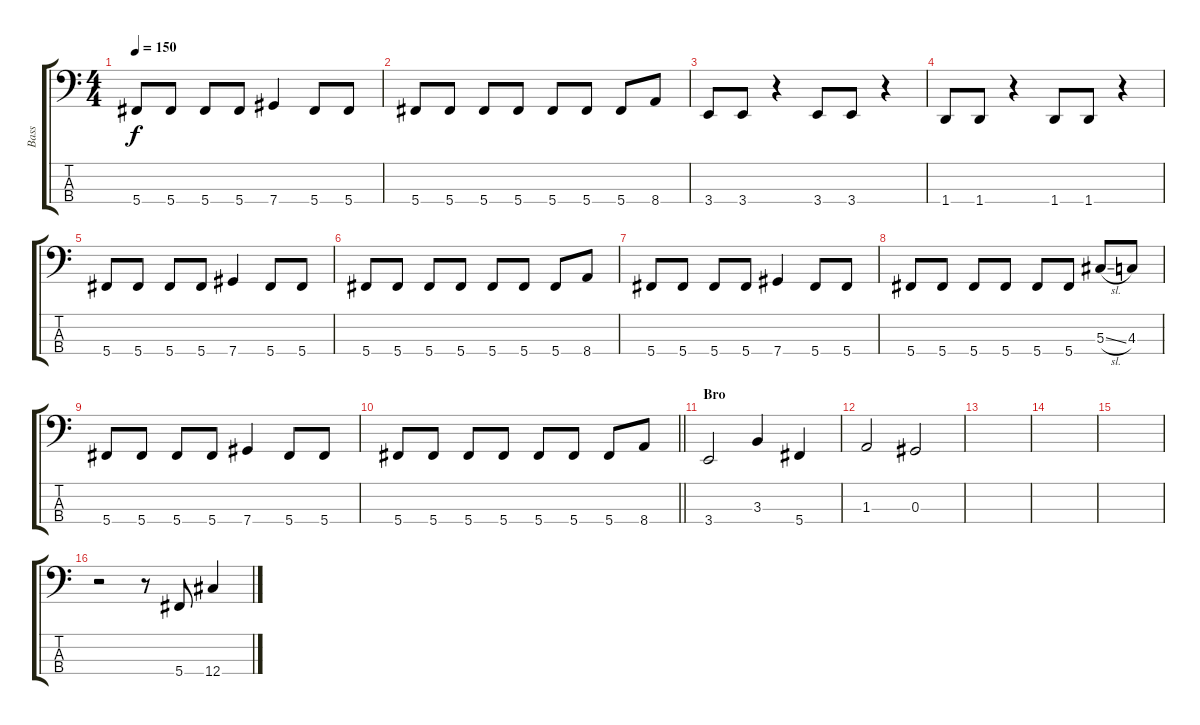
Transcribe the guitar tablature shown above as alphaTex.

\track ("Bass" "Bass") {instrument electricbasspick}
\staff {score tabs}
\tuning (Gb2 Db2 Ab1 Db1) {hide}
\ts (4 4)
\tempo 150
\clef f4
\ks c
5.4.8{dy f} 5.4.8 5.4.8 5.4.8 7.4.4 5.4.8 5.4.8 |
5.4.8 5.4.8 5.4.8 5.4.8 5.4.8 5.4.8 5.4.8 8.4.8 |
3.4.8 3.4.8 r.4 3.4.8 3.4.8 r.4 |
1.4.8 1.4.8 r.4 1.4.8 1.4.8 r.4 |
5.4.8 5.4.8 5.4.8 5.4.8 7.4.4 5.4.8 5.4.8 |
5.4.8 5.4.8 5.4.8 5.4.8 5.4.8 5.4.8 5.4.8 8.4.8 |
5.4.8 5.4.8 5.4.8 5.4.8 7.4.4 5.4.8 5.4.8 |
5.4.8 5.4.8 5.4.8 5.4.8 5.4.8 5.4.8 5.3{sl}.8 4.3.8 |
5.4.8 5.4.8 5.4.8 5.4.8 7.4.4 5.4.8 5.4.8 |
\barLineRight lightlight
5.4.8 5.4.8 5.4.8 5.4.8 5.4.8 5.4.8 5.4.8 8.4.8 |
\section ("" "Bro")
3.4.2 3.3.4 5.4.4 |
1.3.2 0.3.2 |
|
|
|
r.2 r.8 5.4.8 12.4{sl}.4
